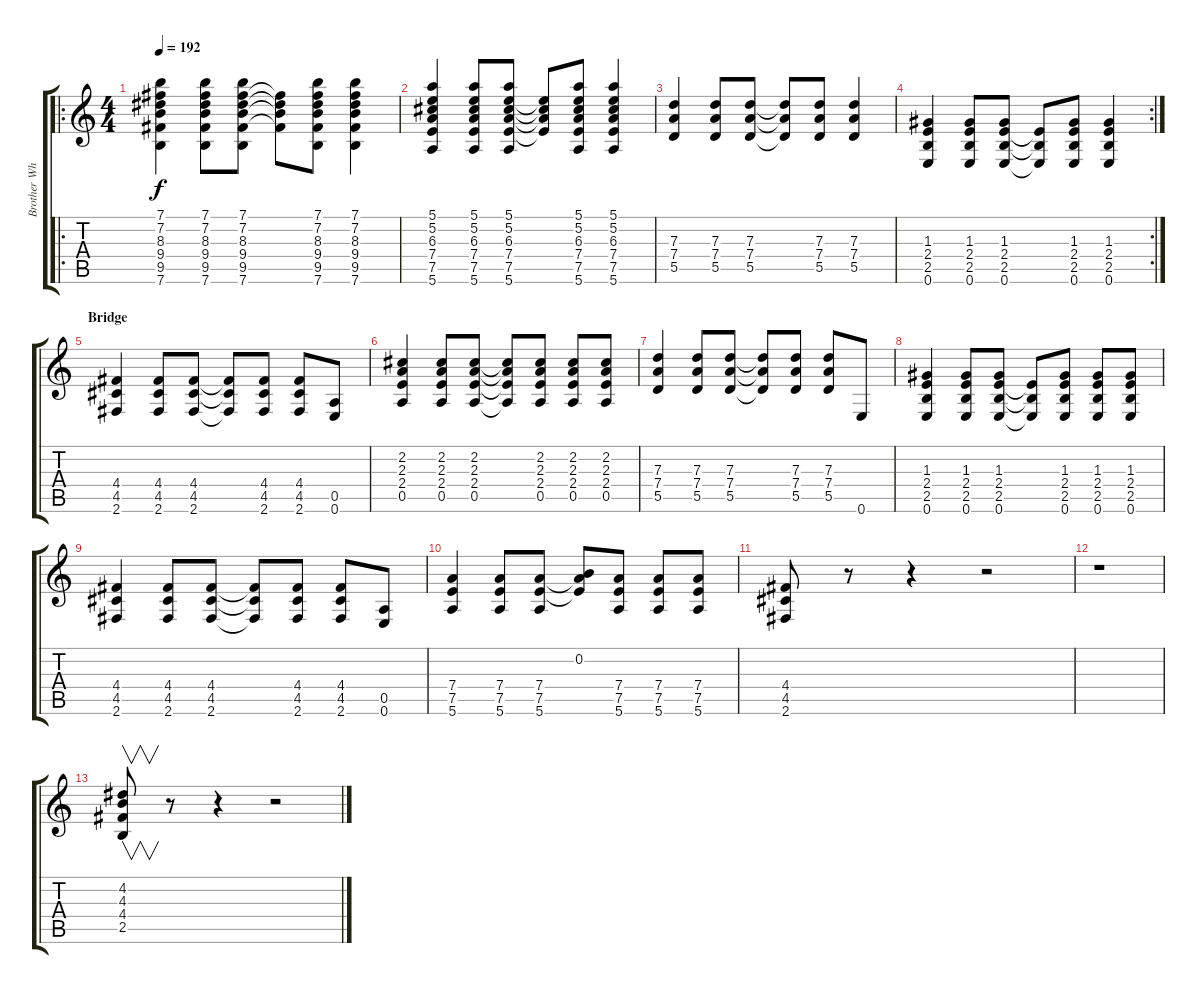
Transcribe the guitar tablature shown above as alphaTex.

\track ("Brother White" "Brother Wh") {instrument overdrivenguitar}
\staff {score tabs}
\tuning (E4 B3 G3 D3 A2 E2) {hide}
\ro
\ts (4 4)
\tempo 192
\clef g2
\ks c
(7.1 7.2 8.3 9.4 9.5 7.6).4{dy f} (7.1 7.2 8.3 9.4 9.5 7.6).8 (7.1 7.2 8.3 9.4 9.5 7.6).8 (7.2{t} 8.3{t} 9.4{t} 9.5{t}).8 (7.1 7.2 8.3 9.4 9.5 7.6).8 (7.1 7.2 8.3 9.4 9.5 7.6).4 |
(5.1 5.2 6.3 7.4 7.5 5.6).4 (5.1 5.2 6.3 7.4 7.5 5.6).8 (5.1 5.2 6.3 7.4 7.5 5.6).8 (5.2{t} 6.3{t} 7.4{t} 7.5{t}).8 (5.1 5.2 6.3 7.4 7.5 5.6).8 (5.1 5.2 6.3 7.4 7.5 5.6).4 |
(7.3 7.4 5.5).4 (7.3 7.4 5.5).8 (7.3 7.4 5.5).8 (7.3{t} 7.4{t} 5.5{t}).8 (7.3 7.4 5.5).8 (7.3 7.4 5.5).4 |
\rc 2
(1.3 2.4 2.5 0.6).4 (1.3 2.4 2.5 0.6).8 (1.3 2.4 2.5 0.6).8 (2.4{t} 2.5{t} 0.6{t}).8 (1.3 2.4 2.5 0.6).8 (1.3 2.4 2.5 0.6).4 |
\section ("" "Bridge")
(4.4 4.5 2.6).4 (4.4 4.5 2.6).8 (4.4 4.5 2.6).8 (4.4{t} 4.5{t} 2.6{t}).8 (4.4 4.5 2.6).8 (4.4 4.5 2.6).8 (0.5 0.6).8 |
(2.2 2.3 2.4 0.5).4 (2.2 2.3 2.4 0.5).8 (2.2 2.3 2.4 0.5).8 (2.2{t} 2.3{t} 2.4{t} 0.5{t}).8 (2.2 2.3 2.4 0.5).8 (2.2 2.3 2.4 0.5).8 (2.2 2.3 2.4 0.5).8 |
(7.3 7.4 5.5).4 (7.3 7.4 5.5).8 (7.3 7.4 5.5).8 (7.3{t} 7.4{t} 5.5{t}).8 (7.3 7.4 5.5).8 (7.3 7.4 5.5).8 0.6.8 |
(1.3 2.4 2.5 0.6).4 (1.3 2.4 2.5 0.6).8 (1.3 2.4 2.5 0.6).8 (2.4{t} 2.5{t} 0.6{t}).8 (1.3 2.4 2.5 0.6).8 (1.3 2.4 2.5 0.6).8 (1.3 2.4 2.5 0.6).8 |
(4.4 4.5 2.6).4 (4.4 4.5 2.6).8 (4.4 4.5 2.6).8 (4.4{t} 4.5{t} 2.6{t}).8 (4.4 4.5 2.6).8 (4.4 4.5 2.6).8 (0.5 0.6).8 |
(7.4 7.5 5.6).4 (7.4 7.5 5.6).8 (7.4 7.5 5.6).8 (0.2 7.4{t} 7.5{t}).8 (7.4 7.5 5.6).8 (7.4 7.5 5.6).8 (7.4 7.5 5.6).8 |
(4.4 4.5 2.6).8 r.8 r.4 r.2 |
r.1 |
(4.2 4.3 4.4 2.5).8{v} r.8 r.4 r.2
